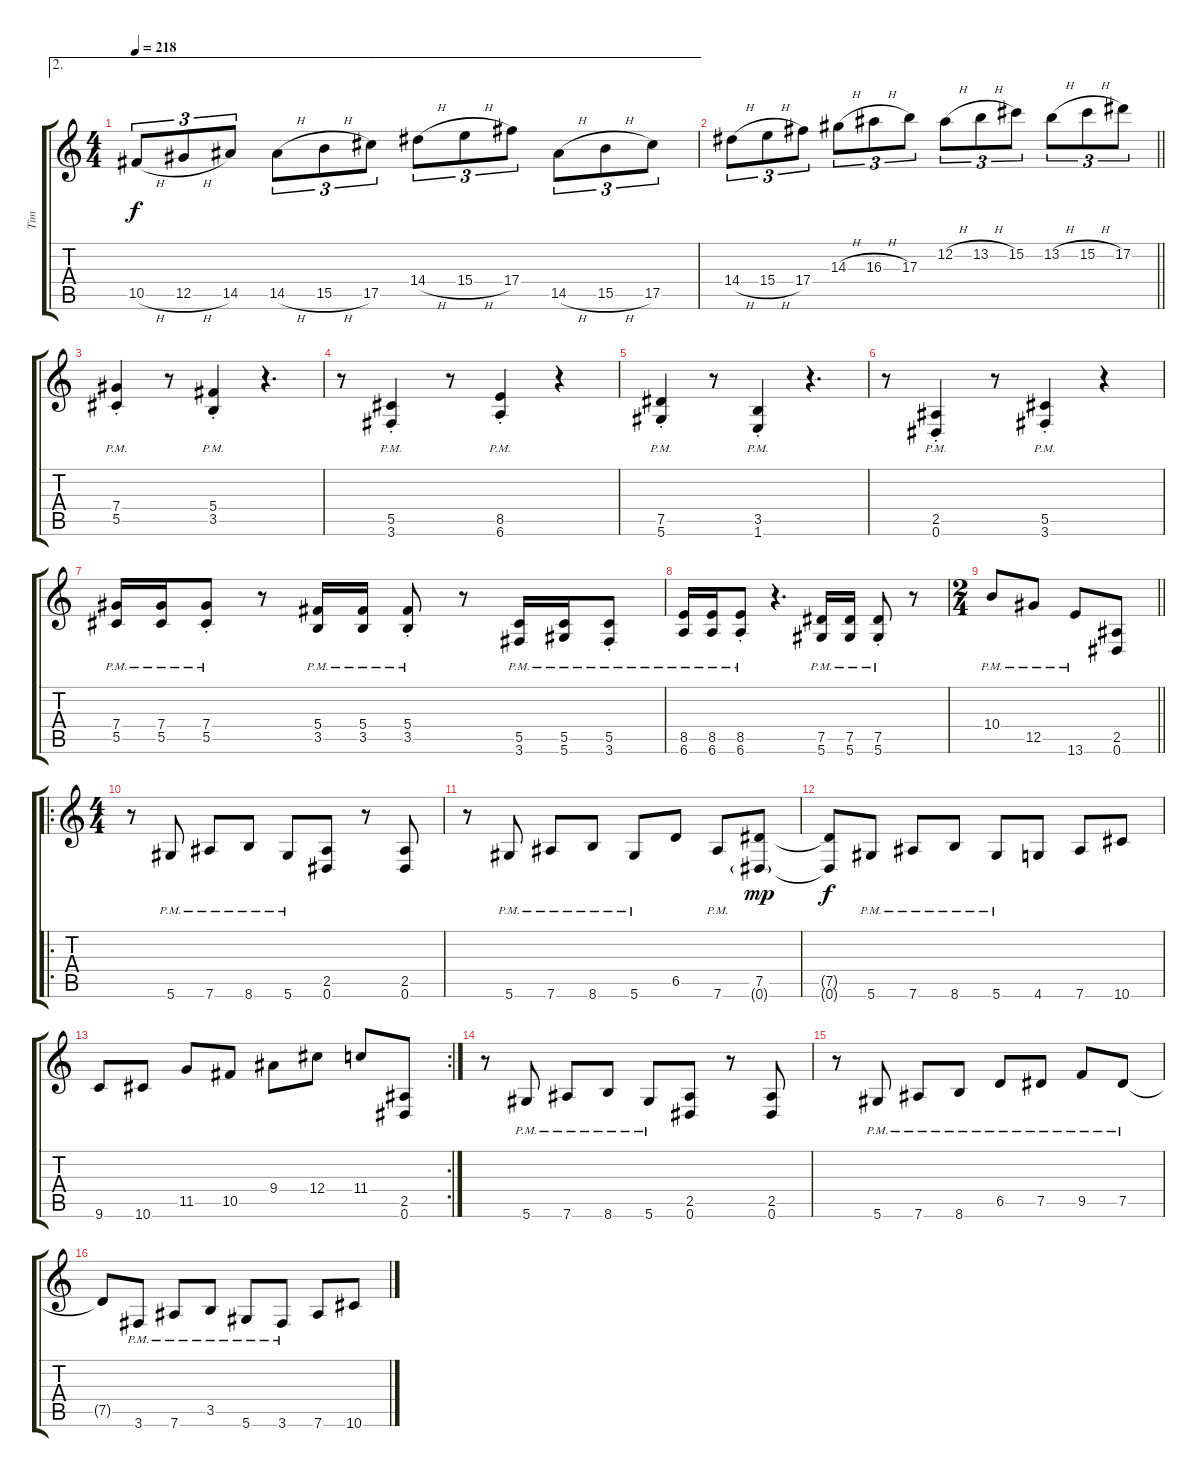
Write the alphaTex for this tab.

\track ("Tim" "Tim") {instrument overdrivenguitar}
\staff {score tabs}
\tuning (Eb4 Bb3 Gb3 Db3 Ab2 Eb2) {hide}
\ae 2
\ts (4 4)
\tempo 218
\clef g2
\ks c
10.5{h}.8{tu (3 2) dy f} 12.5{h}.8{tu (3 2)} 14.5.8{tu (3 2)} 14.5{h}.8{tu (3 2)} 15.5{h}.8{tu (3 2)} 17.5.8{tu (3 2)} 14.4{h}.8{tu (3 2)} 15.4{h}.8{tu (3 2)} 17.4.8{tu (3 2)} 14.5{h}.8{tu (3 2)} 15.5{h}.8{tu (3 2)} 17.5.8{tu (3 2)} |
\barLineRight lightlight
14.4{h}.8{tu (3 2)} 15.4{h}.8{tu (3 2)} 17.4.8{tu (3 2)} 14.3{h}.8{tu (3 2)} 16.3{h}.8{tu (3 2)} 17.3.8{tu (3 2)} 12.2{h}.8{tu (3 2)} 13.2{h}.8{tu (3 2)} 15.2.8{tu (3 2)} 13.2{h}.8{tu (3 2)} 15.2{h}.8{tu (3 2)} 17.2.8{tu (3 2)} |
(7.4{pm st} 5.5{pm st}).4 r.8 (5.4{pm st} 3.5{pm st}).4 r.4{d} |
r.8 (5.5{pm st} 3.6{pm st}).4 r.8 (8.5{pm st} 6.6{pm st}).4 r.4 |
(7.5{pm st} 5.6{pm st}).4 r.8 (3.5{pm st} 1.6{pm st}).4 r.4{d} |
r.8 (2.5{pm st} 0.6{pm st}).4 r.8 (5.5{pm st} 3.6{pm st}).4 r.4 |
(7.4{pm} 5.5{pm}).16 (7.4{pm} 5.5{pm}).16 (7.4{pm st} 5.5{pm st}).8 r.8 (5.4{pm} 3.5{pm}).16 (5.4{pm} 3.5{pm}).16 (5.4{pm st} 3.5{pm st}).8 r.8 (5.5{pm} 3.6{pm}).16 (5.5{pm} 5.6{pm}).16 (5.5{pm st} 3.6{pm st}).8 |
(8.5{pm} 6.6{pm}).16 (8.5{pm} 6.6{pm}).16 (8.5{pm st} 6.6{pm st}).8 r.4{d} (7.5{pm} 5.6{pm}).16 (7.5{pm} 5.6{pm}).16 (7.5{pm st} 5.6{pm st}).8 r.8 |
\ts (2 4)
\barLineRight lightlight
10.4{pm}.8 12.5{pm}.8 13.6{pm}.8 (2.5 0.6).8 |
\ro
\ts (4 4)
r.8 5.6{pm}.8 7.6{pm}.8 8.6{pm}.8 5.6{pm}.8 (2.5 0.6).8 r.8 (2.5 0.6).8 |
r.8 5.6{pm}.8 7.6{pm}.8 8.6{pm}.8 5.6{pm}.8 6.5.8 7.6{pm}.8 (7.5 0.6{g}).8{dy mp} |
(7.5{t} 0.6{t}).8{dy f} 5.6{pm}.8 7.6{pm}.8 8.6{pm}.8 5.6{pm}.8 4.6.8 7.6.8 10.6.8 |
\rc 2
9.6.8 10.6.8 11.5.8 10.5.8 9.4.8 12.4.8 11.4.8 (2.5 0.6).8 |
r.8 5.6{pm}.8 7.6{pm}.8 8.6{pm}.8 5.6{pm}.8 (2.5 0.6).8 r.8 (2.5 0.6).8 |
r.8 5.6{pm}.8 7.6{pm}.8 8.6{pm}.8 6.5{pm}.8 7.5{pm}.8 9.5{pm}.8 7.5{pm}.8 |
7.5{t}.8 3.6{pm}.8 7.6{pm}.8 3.5{pm}.8 5.6{pm}.8 3.6{pm}.8 7.6.8 10.6.8
